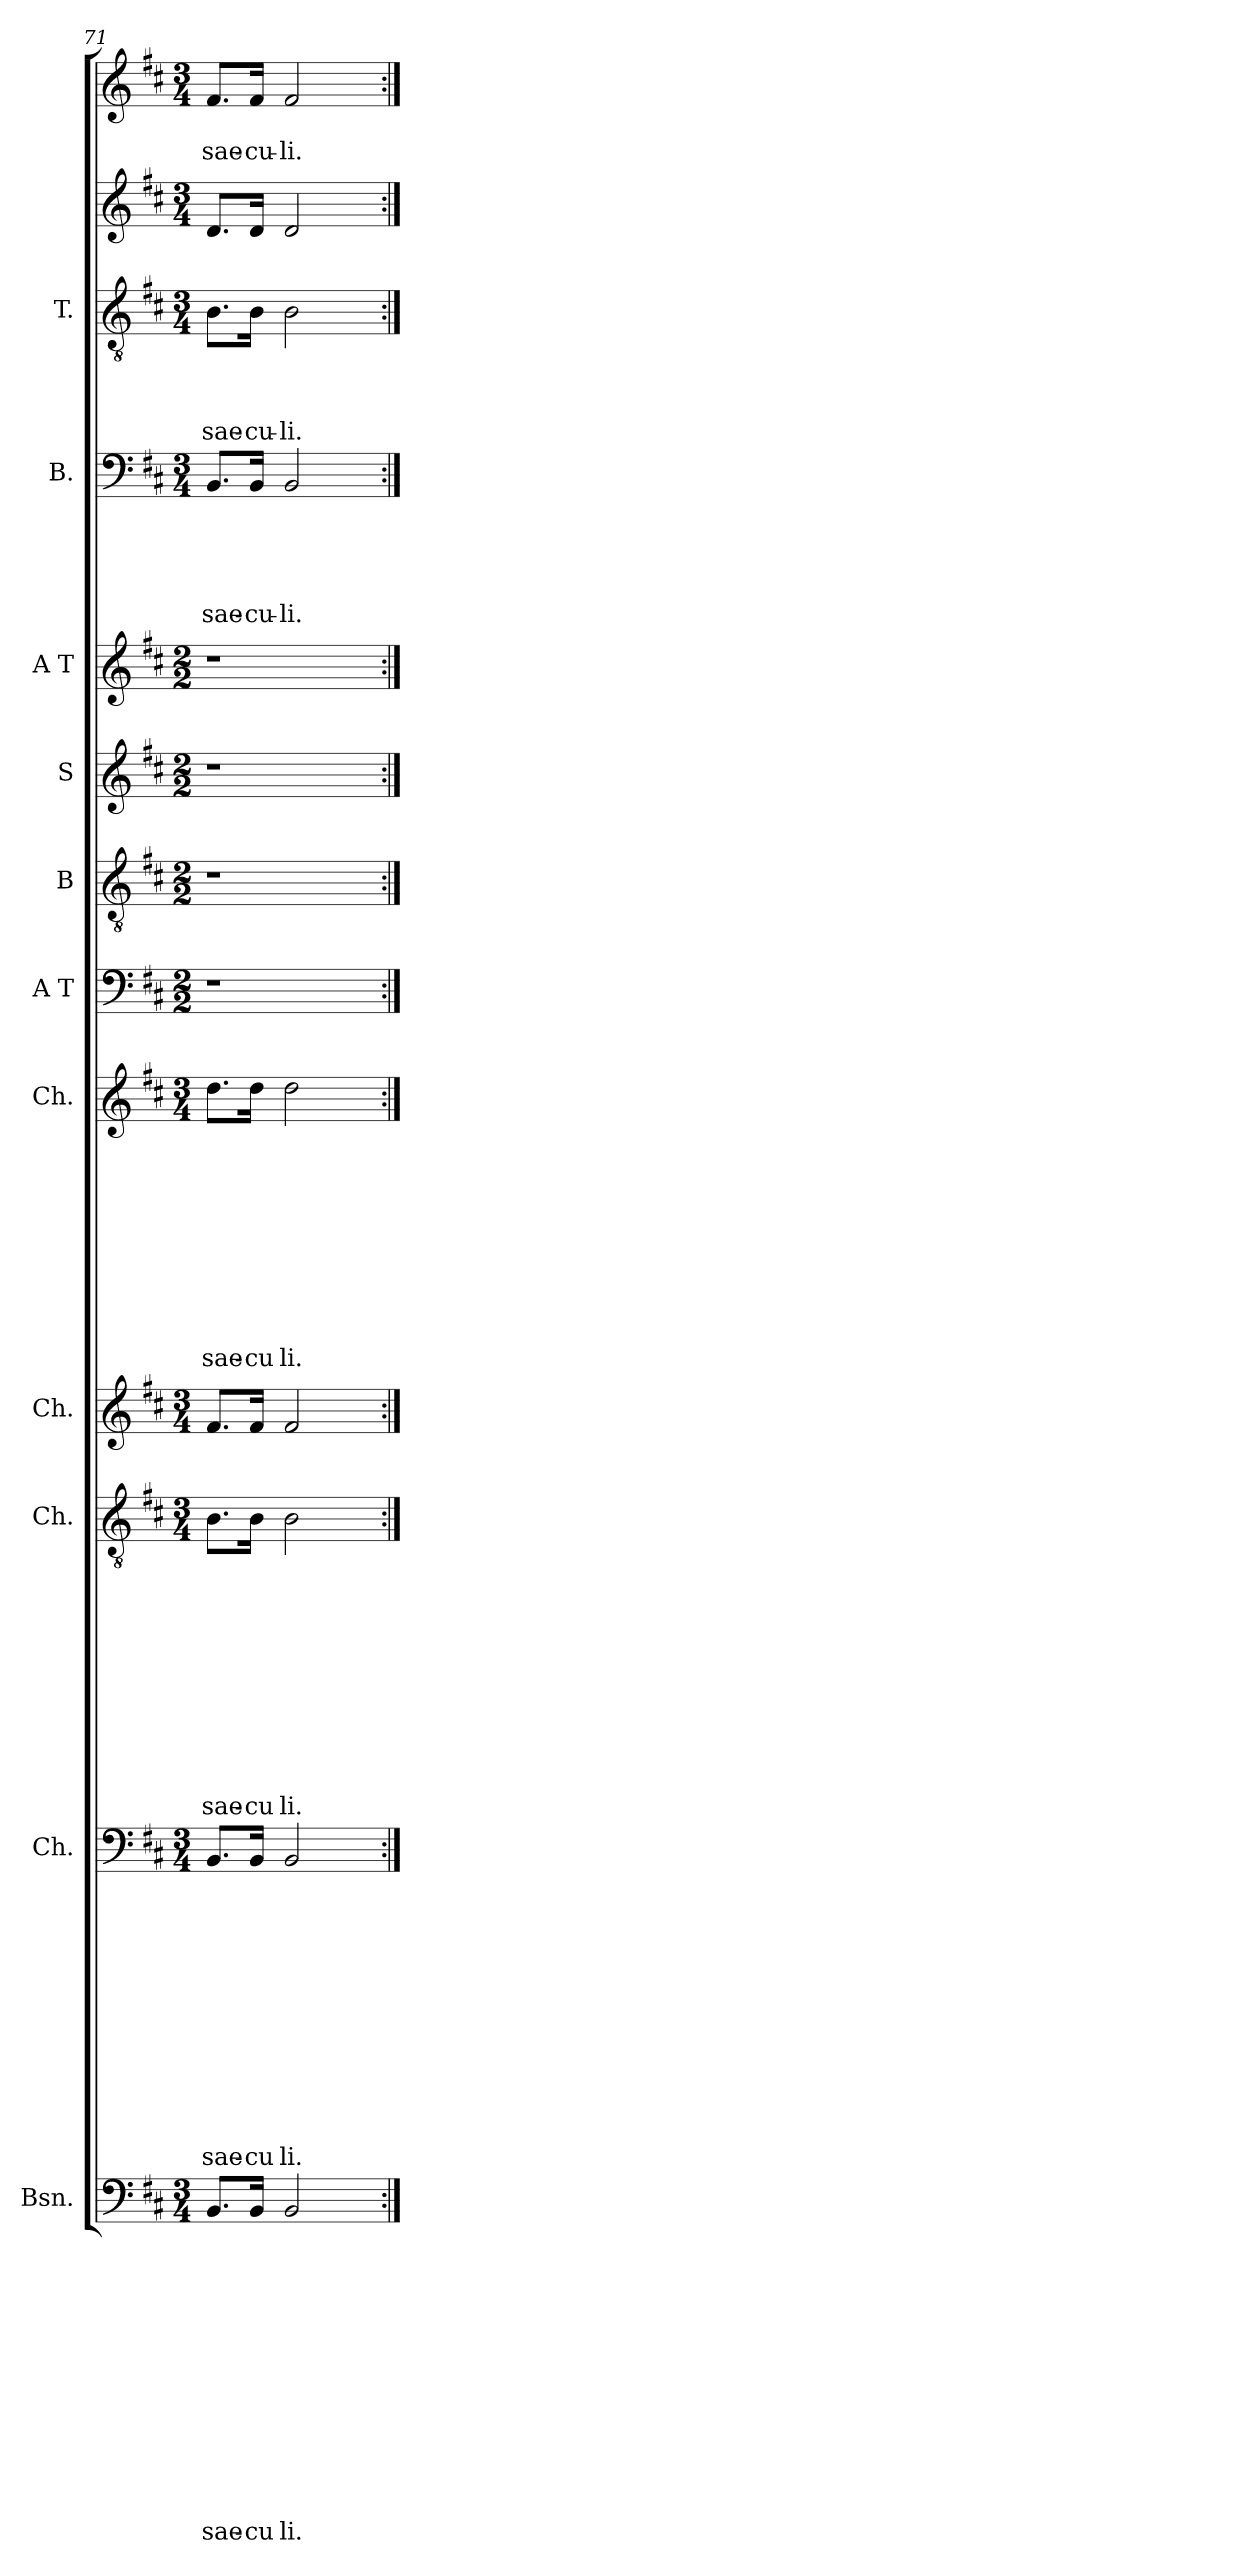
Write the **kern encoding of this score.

**kern	**text	**text	**text	**text	**text	**text	**text	**text	**text	**text	**text	**text	**text	**kern	**text	**text	**text	**text	**text	**text	**text	**text	**text	**text	**text	**text	**kern	**text	**text	**text	**text	**text	**text	**text	**text	**text	**text	**text	**kern	**kern	**text	**text	**text	**text	**text	**text	**text	**text	**text	**text	**kern	**kern	**kern	**kern	**kern	**text	**text	**text	**text	**text	**kern	**text	**text	**text	**text	**kern	**kern	**text	**text
*part13	*part13	*part13	*part13	*part13	*part13	*part13	*part13	*part13	*part13	*part13	*part13	*part13	*part13	*part12	*part12	*part12	*part12	*part12	*part12	*part12	*part12	*part12	*part12	*part12	*part12	*part12	*part11	*part11	*part11	*part11	*part11	*part11	*part11	*part11	*part11	*part11	*part11	*part11	*part10	*part9	*part9	*part9	*part9	*part9	*part9	*part9	*part9	*part9	*part9	*part9	*part8	*part7	*part6	*part5	*part4	*part4	*part4	*part4	*part4	*part4	*part3	*part3	*part3	*part3	*part3	*part2	*part1	*part1	*part1
*staff13	*staff13	*staff13	*staff13	*staff13	*staff13	*staff13	*staff13	*staff13	*staff13	*staff13	*staff13	*staff13	*staff13	*staff12	*staff12	*staff12	*staff12	*staff12	*staff12	*staff12	*staff12	*staff12	*staff12	*staff12	*staff12	*staff12	*staff11	*staff11	*staff11	*staff11	*staff11	*staff11	*staff11	*staff11	*staff11	*staff11	*staff11	*staff11	*staff10	*staff9	*staff9	*staff9	*staff9	*staff9	*staff9	*staff9	*staff9	*staff9	*staff9	*staff9	*staff8	*staff7	*staff6	*staff5	*staff4	*staff4	*staff4	*staff4	*staff4	*staff4	*staff3	*staff3	*staff3	*staff3	*staff3	*staff2	*staff1	*staff1	*staff1
*I"Bsn.	*	*	*	*	*	*	*	*	*	*	*	*	*	*I"Ch.	*	*	*	*	*	*	*	*	*	*	*	*	*I"Ch.	*	*	*	*	*	*	*	*	*	*	*	*I"Ch.	*I"Ch.	*	*	*	*	*	*	*	*	*	*	*I"A T	*I"B	*I"S	*I"A T	*I"B.	*	*	*	*	*	*I"T.	*	*	*	*	*	*	*	*
*I'Bsn.	*	*	*	*	*	*	*	*	*	*	*	*	*	*I'Ch	*	*	*	*	*	*	*	*	*	*	*	*	*I'Ch	*	*	*	*	*	*	*	*	*	*	*	*	*I'Ch	*	*	*	*	*	*	*	*	*	*	*	*	*	*	*I'B	*	*	*	*	*	*I'T	*	*	*	*	*	*	*	*
*clefF4	*	*	*	*	*	*	*	*	*	*	*	*	*	*clefF4	*	*	*	*	*	*	*	*	*	*	*	*	*clefGv2	*	*	*	*	*	*	*	*	*	*	*	*clefG2	*clefG2	*	*	*	*	*	*	*	*	*	*	*clefF4	*clefGv2	*clefG2	*clefG2	*clefF4	*	*	*	*	*	*clefGv2	*	*	*	*	*clefG2	*clefG2	*	*
*k[f#c#]	*	*	*	*	*	*	*	*	*	*	*	*	*	*k[f#c#]	*	*	*	*	*	*	*	*	*	*	*	*	*k[f#c#]	*	*	*	*	*	*	*	*	*	*	*	*k[f#c#]	*k[f#c#]	*	*	*	*	*	*	*	*	*	*	*k[f#c#]	*k[f#c#]	*k[f#c#]	*k[f#c#]	*k[f#c#]	*	*	*	*	*	*k[f#c#]	*	*	*	*	*k[f#c#]	*k[f#c#]	*	*
*D:	*	*	*	*	*	*	*	*	*	*	*	*	*	*D:	*	*	*	*	*	*	*	*	*	*	*	*	*D:	*	*	*	*	*	*	*	*	*	*	*	*D:	*D:	*	*	*	*	*	*	*	*	*	*	*D:	*D:	*D:	*D:	*D:	*	*	*	*	*	*D:	*	*	*	*	*D:	*D:	*	*
*M3/4	*	*	*	*	*	*	*	*	*	*	*	*	*	*M3/4	*	*	*	*	*	*	*	*	*	*	*	*	*M3/4	*	*	*	*	*	*	*	*	*	*	*	*M3/4	*M3/4	*	*	*	*	*	*	*	*	*	*	*M2/2	*M2/2	*M2/2	*M2/2	*M3/4	*	*	*	*	*	*M3/4	*	*	*	*	*M3/4	*M3/4	*	*
=71	=71	=71	=71	=71	=71	=71	=71	=71	=71	=71	=71	=71	=71	=71	=71	=71	=71	=71	=71	=71	=71	=71	=71	=71	=71	=71	=71	=71	=71	=71	=71	=71	=71	=71	=71	=71	=71	=71	=71	=71	=71	=71	=71	=71	=71	=71	=71	=71	=71	=71	=71	=71	=71	=71	=71	=71	=71	=71	=71	=71	=71	=71	=71	=71	=71	=71	=71	=71	=71
!	!	!	!	!	!	!	!	!	!	!	!	!	!LO:LY:a	!	!	!	!	!	!	!	!	!	!	!	!	!LO:LY:a	!	!	!	!	!	!	!	!	!	!	!	!LO:LY:b	!	!	!	!	!	!	!	!	!	!	!	!LO:LY:b	!	!	!	!	!	!	!	!	!	!LO:LY:a	!	!	!	!	!LO:LY:b	!	!	!	!LO:LY:b:rj
8.BB/L	.	.	.	.	.	.	.	.	.	.	.	.	sae-	8.BB/L	.	.	.	.	.	.	.	.	.	.	.	sae-	8.B\L	.	.	.	.	.	.	.	.	.	.	sae-	8.f#/L	8.dd\L	.	.	.	.	.	.	.	.	.	sae-	1r	1r	1r	1r	8.BB/L	.	.	.	.	sae-	8.B\L	.	.	.	sae-	8.d/L	8.f#/L	.	sae-
!	!	!	!	!	!	!	!	!	!	!	!	!	!LO:LY:a	!	!	!	!	!	!	!	!	!	!	!	!	!LO:LY:a	!	!	!	!	!	!	!	!	!	!	!	!LO:LY:b	!	!	!	!	!	!	!	!	!	!	!	!LO:LY:b	!	!	!	!	!	!	!	!	!	!LO:LY:a	!	!	!	!	!LO:LY:b	!	!	!	!LO:LY:b:rj
16BB/Jk	.	.	.	.	.	.	.	.	.	.	.	.	-cu	16BB/Jk	.	.	.	.	.	.	.	.	.	.	.	-cu	16B\Jk	.	.	.	.	.	.	.	.	.	.	-cu	16f#/Jk	16dd\Jk	.	.	.	.	.	.	.	.	.	-cu	.	.	.	.	16BB/Jk	.	.	.	.	-cu-	16B\Jk	.	.	.	-cu-	16d/Jk	16f#/Jk	.	-cu-
!	!	!	!	!	!	!	!	!	!	!	!	!	!LO:LY:a	!	!	!	!	!	!	!	!	!	!	!	!	!LO:LY:a	!	!	!	!	!	!	!	!	!	!	!	!LO:LY:b	!	!	!	!	!	!	!	!	!	!	!	!LO:LY:b	!	!	!	!	!	!	!	!	!	!LO:LY:a	!	!	!	!	!LO:LY:b	!	!	!	!LO:LY:b:rj
2BB/	.	.	.	.	.	.	.	.	.	.	.	.	li.	2BB/	.	.	.	.	.	.	.	.	.	.	.	li.	2B\	.	.	.	.	.	.	.	.	.	.	li.	2f#/	2dd\	.	.	.	.	.	.	.	.	.	li.	.	.	.	.	2BB/	.	.	.	.	-li.	2B\	.	.	.	-li.	2d/	2f#/	.	-li.
4ryy	.	.	.	.	.	.	.	.	.	.	.	.	.	4ryy	.	.	.	.	.	.	.	.	.	.	.	.	4ryy	.	.	.	.	.	.	.	.	.	.	.	4ryy	4ryy	.	.	.	.	.	.	.	.	.	.	.	.	.	.	4ryy	.	.	.	.	.	4ryy	.	.	.	.	4ryy	4ryy	.	.
=:|!	=:|!	=:|!	=:|!	=:|!	=:|!	=:|!	=:|!	=:|!	=:|!	=:|!	=:|!	=:|!	=:|!	=:|!	=:|!	=:|!	=:|!	=:|!	=:|!	=:|!	=:|!	=:|!	=:|!	=:|!	=:|!	=:|!	=:|!	=:|!	=:|!	=:|!	=:|!	=:|!	=:|!	=:|!	=:|!	=:|!	=:|!	=:|!	=:|!	=:|!	=:|!	=:|!	=:|!	=:|!	=:|!	=:|!	=:|!	=:|!	=:|!	=:|!	=:|!	=:|!	=:|!	=:|!	=:|!	=:|!	=:|!	=:|!	=:|!	=:|!	=:|!	=:|!	=:|!	=:|!	=:|!	=:|!	=:|!	=:|!	=:|!
*-	*-	*-	*-	*-	*-	*-	*-	*-	*-	*-	*-	*-	*-	*-	*-	*-	*-	*-	*-	*-	*-	*-	*-	*-	*-	*-	*-	*-	*-	*-	*-	*-	*-	*-	*-	*-	*-	*-	*-	*-	*-	*-	*-	*-	*-	*-	*-	*-	*-	*-	*-	*-	*-	*-	*-	*-	*-	*-	*-	*-	*-	*-	*-	*-	*-	*-	*-	*-	*-
